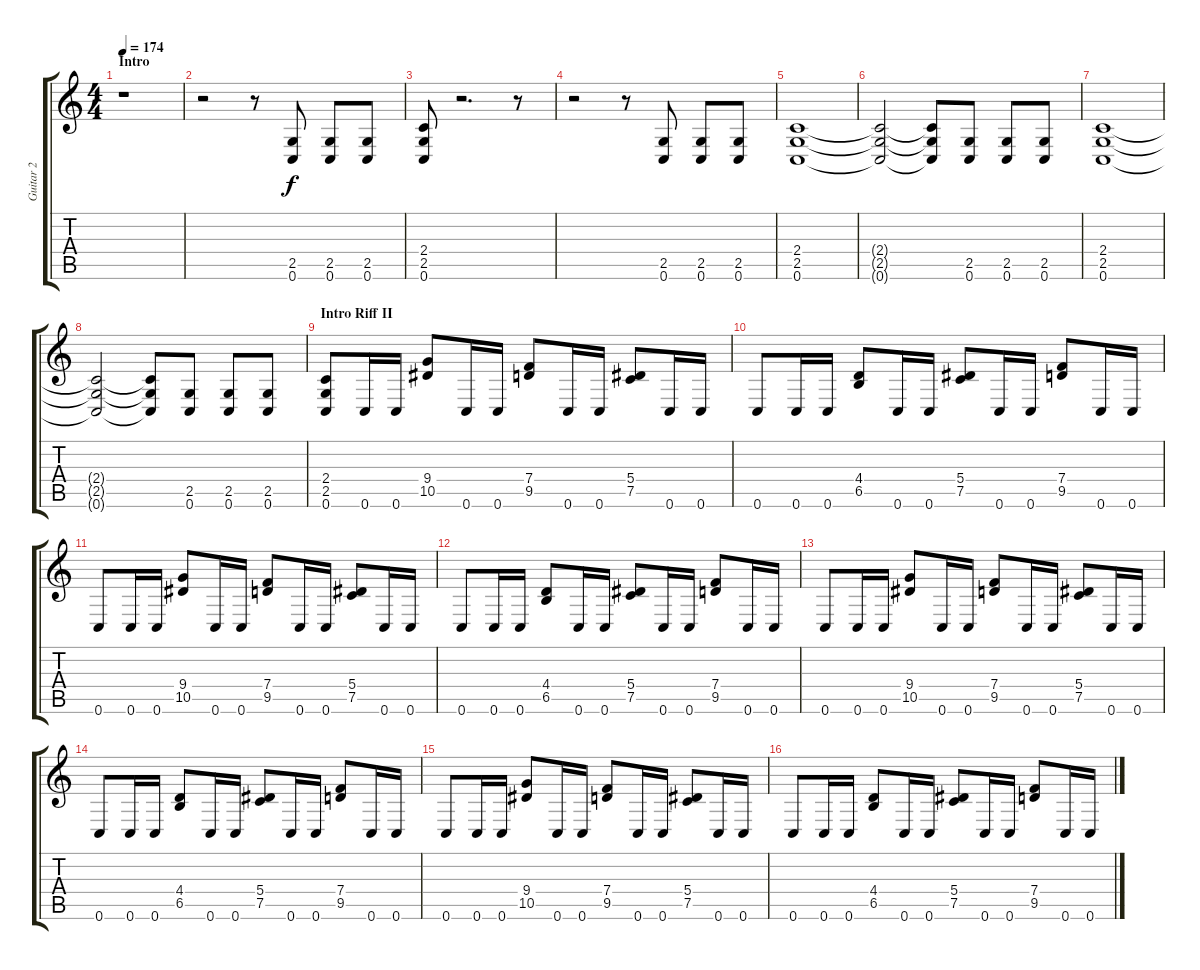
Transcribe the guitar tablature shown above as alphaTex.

\track ("Guitar 2" "Guitar 2") {instrument distortionguitar}
\staff {score tabs}
\tuning (C4 G3 Eb3 Bb2 F2 C2) {hide}
\ts (4 4)
\section ("" "Intro")
\tempo 174
\clef g2
\ks c
r.1{dy f instrument distortionguitar} |
r.2 r.8 (2.5 0.6).8 (2.5 0.6).8 (2.5 0.6).8 |
(2.4 2.5 0.6).8 r.2{d} r.8 |
r.2 r.8 (2.5 0.6).8 (2.5 0.6).8 (2.5 0.6).8 |
(2.4 2.5 0.6).1 |
(2.4{t} 2.5{t} 0.6{t}).2 (2.4{t} 2.5{t} 0.6{t}).8 (2.5 0.6).8 (2.5 0.6).8 (2.5 0.6).8 |
(2.4 2.5 0.6).1 |
(2.4{t} 2.5{t} 0.6{t}).2 (2.4{t} 2.5{t} 0.6{t}).8 (2.5 0.6).8 (2.5 0.6).8 (2.5 0.6).8 |
\section ("" "Intro Riff II")
(2.4 2.5 0.6).8 0.6.16 0.6.16 (9.4 10.5).8 0.6.16 0.6.16 (7.4 9.5).8 0.6.16 0.6.16 (5.4 7.5).8 0.6.16 0.6.16 |
0.6.8 0.6.16 0.6.16 (4.4 6.5).8 0.6.16 0.6.16 (5.4 7.5).8 0.6.16 0.6.16 (7.4 9.5).8 0.6.16 0.6.16 |
0.6.8 0.6.16 0.6.16 (9.4 10.5).8 0.6.16 0.6.16 (7.4 9.5).8 0.6.16 0.6.16 (5.4 7.5).8 0.6.16 0.6.16 |
0.6.8 0.6.16 0.6.16 (4.4 6.5).8 0.6.16 0.6.16 (5.4 7.5).8 0.6.16 0.6.16 (7.4 9.5).8 0.6.16 0.6.16 |
0.6.8 0.6.16 0.6.16 (9.4 10.5).8 0.6.16 0.6.16 (7.4 9.5).8 0.6.16 0.6.16 (5.4 7.5).8 0.6.16 0.6.16 |
0.6.8 0.6.16 0.6.16 (4.4 6.5).8 0.6.16 0.6.16 (5.4 7.5).8 0.6.16 0.6.16 (7.4 9.5).8 0.6.16 0.6.16 |
0.6.8 0.6.16 0.6.16 (9.4 10.5).8 0.6.16 0.6.16 (7.4 9.5).8 0.6.16 0.6.16 (5.4 7.5).8 0.6.16 0.6.16 |
0.6.8 0.6.16 0.6.16 (4.4 6.5).8 0.6.16 0.6.16 (5.4 7.5).8 0.6.16 0.6.16 (7.4 9.5).8 0.6.16 0.6.16
